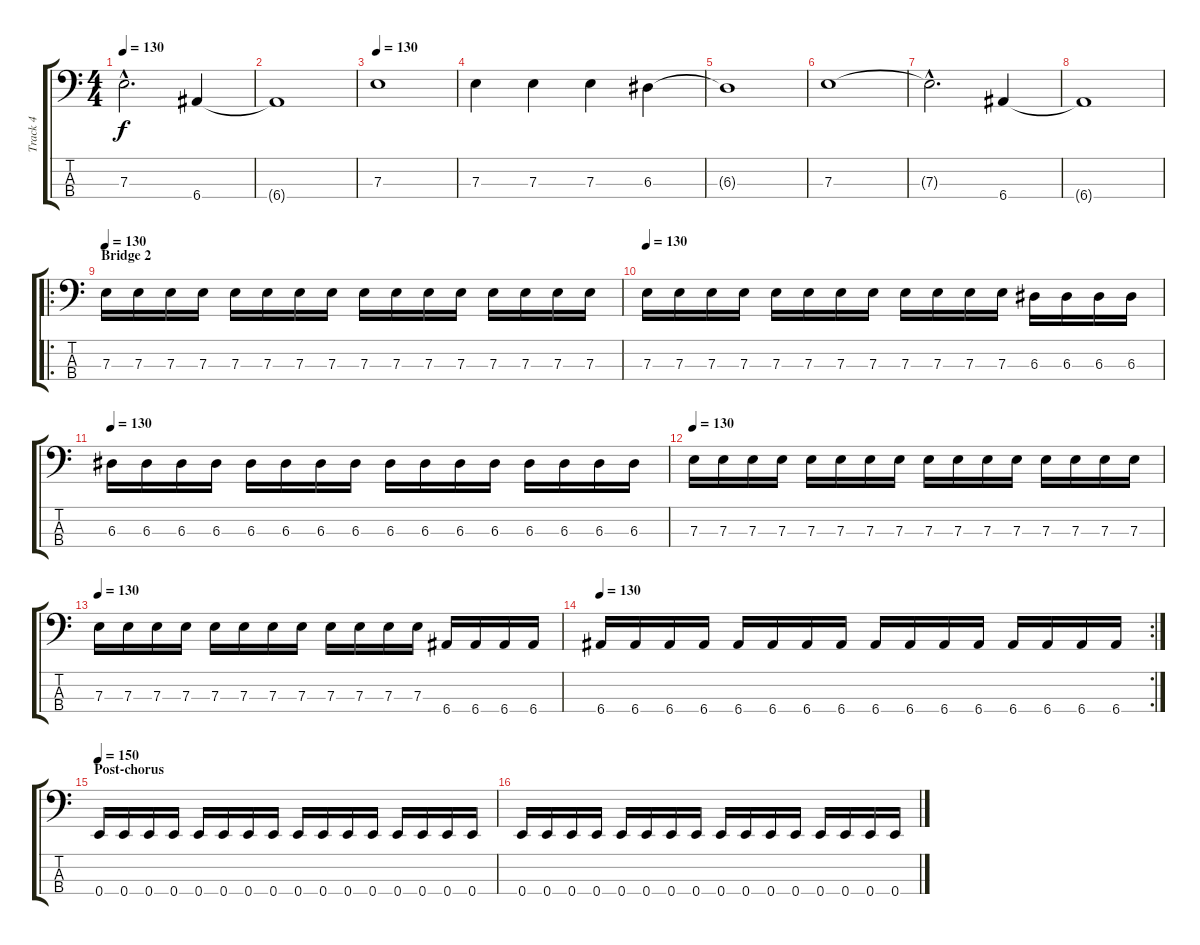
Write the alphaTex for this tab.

\track ("Track 4" "Track 4") {instrument electricbasspick}
\staff {score tabs}
\tuning (G2 D2 A1 E1) {hide}
\ts (4 4)
\tempo 130
\clef f4
\ks c
7.3{hac t}.2{d dy f} 6.4.4 |
6.4{t}.1 |
\tempo 130
7.3.1 |
7.3.4 7.3.4 7.3.4 6.3.4 |
6.3{t}.1 |
7.3.1 |
7.3{hac t}.2{d} 6.4.4 |
6.4{t}.1 |
\ro
\section ("" "Bridge 2")
\tempo 130
7.3.16 7.3.16 7.3.16 7.3.16 7.3.16 7.3.16 7.3.16 7.3.16 7.3.16 7.3.16 7.3.16 7.3.16 7.3.16 7.3.16 7.3.16 7.3.16 |
\tempo 130
7.3.16 7.3.16 7.3.16 7.3.16 7.3.16 7.3.16 7.3.16 7.3.16 7.3.16 7.3.16 7.3.16 7.3.16 6.3.16 6.3.16 6.3.16 6.3.16 |
\tempo 130
6.3.16 6.3.16 6.3.16 6.3.16 6.3.16 6.3.16 6.3.16 6.3.16 6.3.16 6.3.16 6.3.16 6.3.16 6.3.16 6.3.16 6.3.16 6.3.16 |
\tempo 130
7.3.16 7.3.16 7.3.16 7.3.16 7.3.16 7.3.16 7.3.16 7.3.16 7.3.16 7.3.16 7.3.16 7.3.16 7.3.16 7.3.16 7.3.16 7.3.16 |
\tempo 130
7.3.16 7.3.16 7.3.16 7.3.16 7.3.16 7.3.16 7.3.16 7.3.16 7.3.16 7.3.16 7.3.16 7.3.16 6.4.16 6.4.16 6.4.16 6.4.16 |
\rc 2
\tempo 130
6.4.16 6.4.16 6.4.16 6.4.16 6.4.16 6.4.16 6.4.16 6.4.16 6.4.16 6.4.16 6.4.16 6.4.16 6.4.16 6.4.16 6.4.16 6.4.16 |
\section ("" "Post-chorus")
\tempo 150
0.4.16 0.4.16 0.4.16 0.4.16 0.4.16 0.4.16 0.4.16 0.4.16 0.4.16 0.4.16 0.4.16 0.4.16 0.4.16 0.4.16 0.4.16 0.4.16 |
0.4.16 0.4.16 0.4.16 0.4.16 0.4.16 0.4.16 0.4.16 0.4.16 0.4.16 0.4.16 0.4.16 0.4.16 0.4.16 0.4.16 0.4.16 0.4.16
